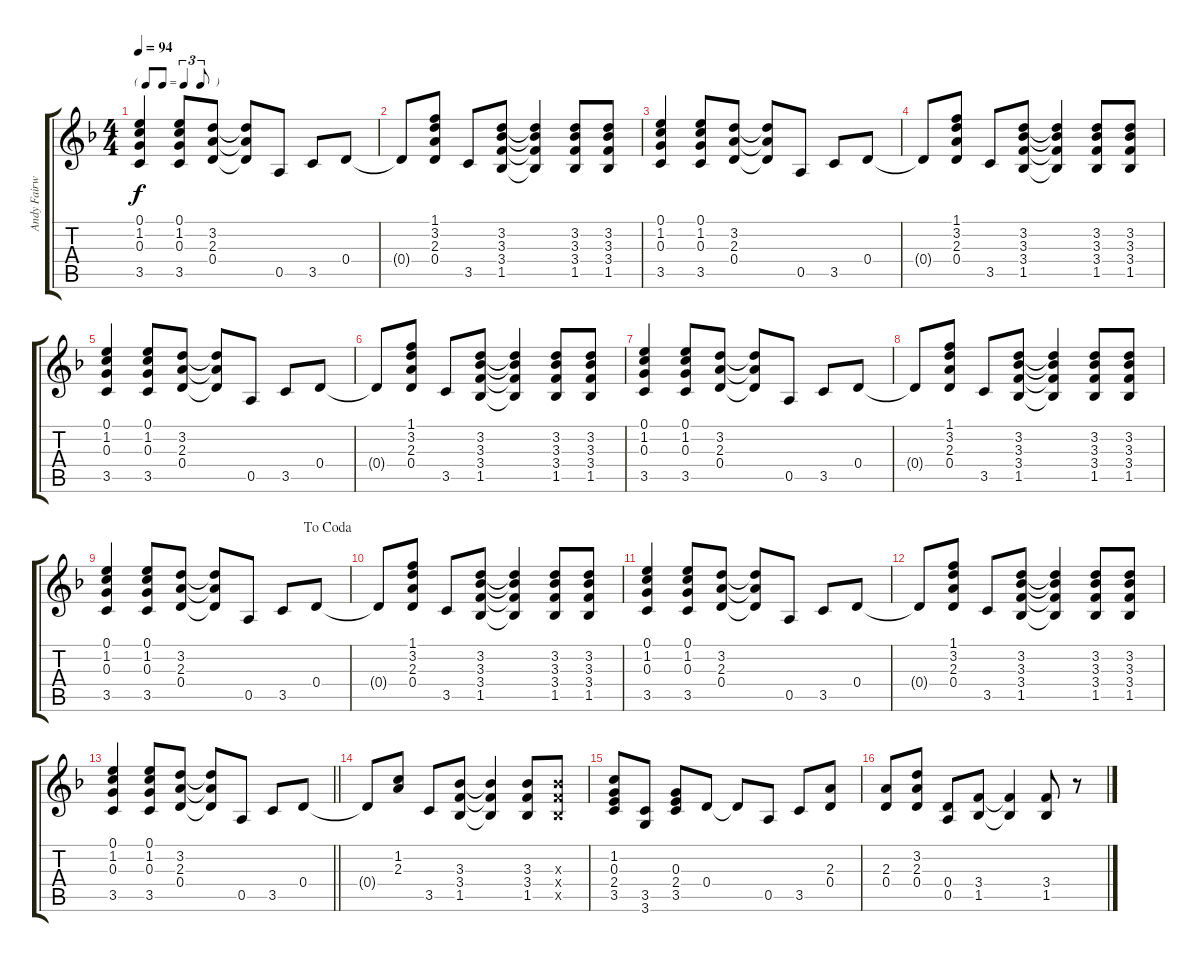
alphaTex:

\track ("Andy Fairweather Low - Acoustic Guitar" "Andy Fairw") {instrument acousticguitarsteel}
\staff {score tabs}
\tuning (E4 B3 G3 D3 A2 E2) {hide}
\ts (4 4)
\tf triplet8th
\tempo 94
\clef g2
\ks f
(0.1 1.2 0.3 3.5).4{dy f} (0.1 1.2 0.3 3.5).8 (3.2 2.3 0.4).8 (3.2{t} 2.3{t} 0.4{t}).8 0.5.8 3.5.8 0.4.8 |
0.4{t}.8 (1.1 3.2 2.3 0.4).8 3.5.8 (3.2 3.3 3.4 1.5).8 (3.2{t} 3.3{t} 3.4{t} 1.5{t}).4 (3.2 3.3 3.4 1.5).8 (3.2 3.3 3.4 1.5).8 |
(0.1 1.2 0.3 3.5).4 (0.1 1.2 0.3 3.5).8 (3.2 2.3 0.4).8 (3.2{t} 2.3{t} 0.4{t}).8 0.5.8 3.5.8 0.4.8 |
0.4{t}.8 (1.1 3.2 2.3 0.4).8 3.5.8 (3.2 3.3 3.4 1.5).8 (3.2{t} 3.3{t} 3.4{t} 1.5{t}).4 (3.2 3.3 3.4 1.5).8 (3.2 3.3 3.4 1.5).8 |
(0.1 1.2 0.3 3.5).4 (0.1 1.2 0.3 3.5).8 (3.2 2.3 0.4).8 (3.2{t} 2.3{t} 0.4{t}).8 0.5.8 3.5.8 0.4.8 |
0.4{t}.8 (1.1 3.2 2.3 0.4).8 3.5.8 (3.2 3.3 3.4 1.5).8 (3.2{t} 3.3{t} 3.4{t} 1.5{t}).4 (3.2 3.3 3.4 1.5).8 (3.2 3.3 3.4 1.5).8 |
(0.1 1.2 0.3 3.5).4 (0.1 1.2 0.3 3.5).8 (3.2 2.3 0.4).8 (3.2{t} 2.3{t} 0.4{t}).8 0.5.8 3.5.8 0.4.8 |
0.4{t}.8 (1.1 3.2 2.3 0.4).8 3.5.8 (3.2 3.3 3.4 1.5).8 (3.2{t} 3.3{t} 3.4{t} 1.5{t}).4 (3.2 3.3 3.4 1.5).8 (3.2 3.3 3.4 1.5).8 |
\jump dacoda
(0.1 1.2 0.3 3.5).4 (0.1 1.2 0.3 3.5).8 (3.2 2.3 0.4).8 (3.2{t} 2.3{t} 0.4{t}).8 0.5.8 3.5.8 0.4.8 |
0.4{t}.8 (1.1 3.2 2.3 0.4).8 3.5.8 (3.2 3.3 3.4 1.5).8 (3.2{t} 3.3{t} 3.4{t} 1.5{t}).4 (3.2 3.3 3.4 1.5).8 (3.2 3.3 3.4 1.5).8 |
(0.1 1.2 0.3 3.5).4 (0.1 1.2 0.3 3.5).8 (3.2 2.3 0.4).8 (3.2{t} 2.3{t} 0.4{t}).8 0.5.8 3.5.8 0.4.8 |
0.4{t}.8 (1.1 3.2 2.3 0.4).8 3.5.8 (3.2 3.3 3.4 1.5).8 (3.2{t} 3.3{t} 3.4{t} 1.5{t}).4 (3.2 3.3 3.4 1.5).8 (3.2 3.3 3.4 1.5).8 |
\barLineRight lightlight
(0.1 1.2 0.3 3.5).4 (0.1 1.2 0.3 3.5).8 (3.2 2.3 0.4).8 (3.2{t} 2.3{t} 0.4{t}).8 0.5.8 3.5.8 0.4.8 |
0.4{t}.8 (1.2 2.3).8 3.5.8 (3.3 3.4 1.5).8 (3.3{t} 3.4{t} 1.5{t}).4 (3.3 3.4 1.5).8 (3.3{x} 3.4{x} 1.5{x}).8 |
(1.2 0.3 2.4 3.5).8 (3.5 3.6).8 (0.3 2.4 3.5).8 0.4.8 0.4{t}.8 0.5.8 3.5.8 (2.3 0.4).8 |
(2.3 0.4).8 (3.2 2.3 0.4).8 (0.4 0.5).8 (3.4 1.5).8 (3.4{t} 1.5{t}).4 (3.4 1.5).8 r.8
